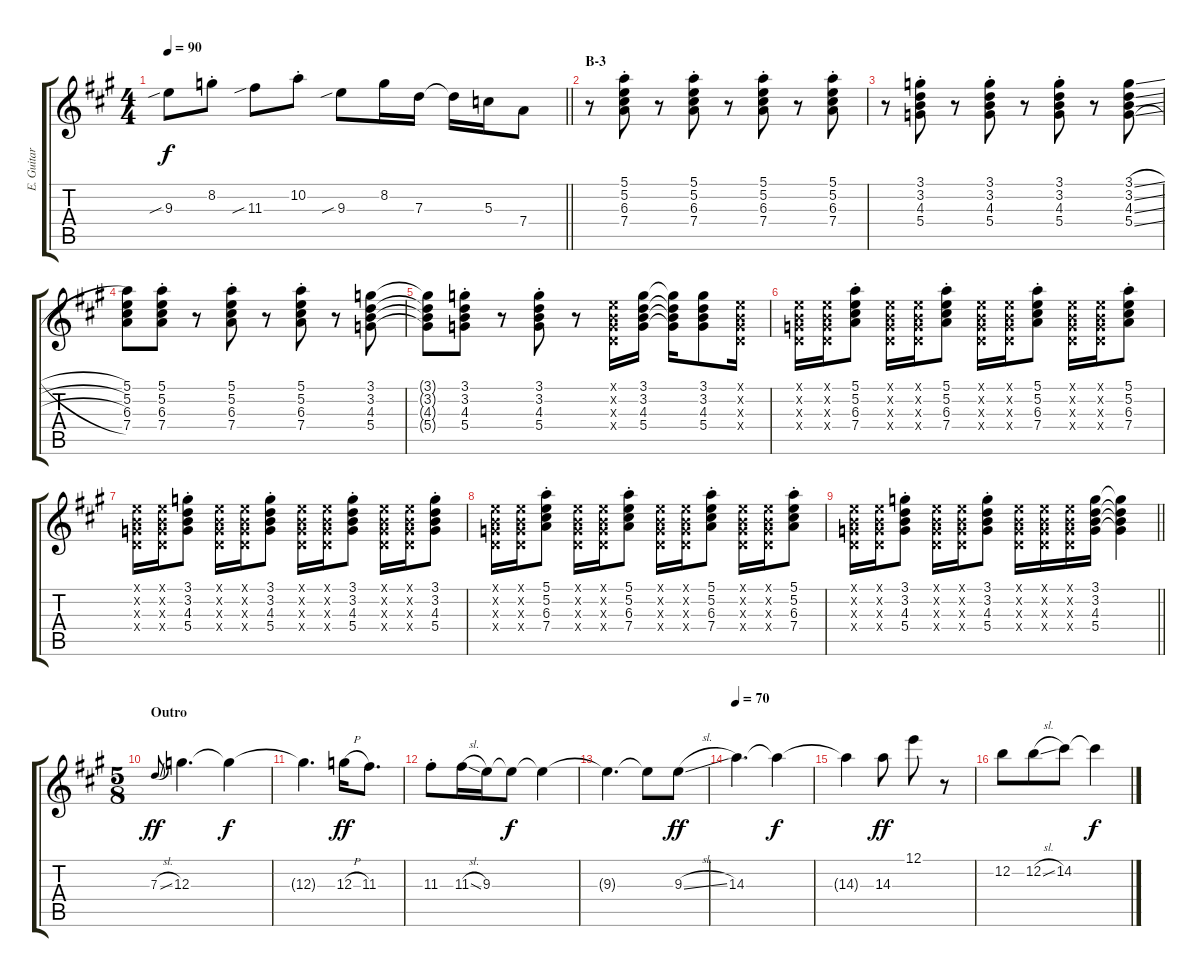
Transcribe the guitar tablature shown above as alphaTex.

\track ("E. Guitar III" "E. Guitar ") {instrument electricguitarjazz}
\staff {score tabs}
\tuning (E4 B3 G3 D3 A2 E2) {hide}
\ts (4 4)
\tempo 90
\clef g2
\barLineRight lightlight
\ks a
9.3{sib}.8{dy f} 8.2{st}.8 11.3{sib}.8 10.2{st}.8 9.3{sib}.8 8.2.16 7.3.16 7.3{t}.16 5.3.16 7.4.8 |
\section ("" "B-3")
r.8 (5.1{st} 5.2{st} 6.3{st} 7.4{st}).8 r.8 (5.1{st} 5.2{st} 6.3{st} 7.4{st}).8 r.8 (5.1{st} 5.2{st} 6.3{st} 7.4{st}).8 r.8 (5.1{st} 5.2{st} 6.3{st} 7.4{st}).8 |
r.8 (3.1{st} 3.2{st} 4.3{st} 5.4{st}).8 r.8 (3.1{st} 3.2{st} 4.3{st} 5.4{st}).8 r.8 (3.1{st} 3.2{st} 4.3{st} 5.4{st}).8 r.8 (3.1{sl} 3.2{sl} 4.3{sl} 5.4{sl}).8 |
(5.1 5.2 6.3 7.4).8 (5.1{st} 5.2{st} 6.3{st} 7.4{st}).8 r.8 (5.1{st} 5.2{st} 6.3{st} 7.4{st}).8 r.8 (5.1{st} 5.2{st} 6.3{st} 7.4{st}).8 r.8 (3.1 3.2 4.3 5.4).8 |
(3.1{t} 3.2{t} 4.3{t} 5.4{t}).8 (3.1{st} 3.2{st} 4.3{st} 5.4{st}).8 r.8 (3.1{st} 3.2{st} 4.3{st} 5.4{st}).8 r.8 (0.1{x} 0.2{x} 0.3{x} 0.4{x}).16 (3.1 3.2 4.3 5.4).16 (3.1{t} 3.2{t} 4.3{t} 5.4{t}).16 (3.1 3.2 4.3 5.4).8 (0.1{x} 0.2{x} 0.3{x} 0.4{x}).16 |
(0.1{x} 0.2{x} 0.3{x} 0.4{x}).16 (0.1{x} 0.2{x} 0.3{x} 0.4{x}).16 (5.1{st} 5.2{st} 6.3{st} 7.4{st}).8 (0.1{x} 0.2{x} 0.3{x} 0.4{x}).16 (0.1{x} 0.2{x} 0.3{x} 0.4{x}).16 (5.1{st} 5.2{st} 6.3{st} 7.4{st}).8 (0.1{x} 0.2{x} 0.3{x} 0.4{x}).16 (0.1{x} 0.2{x} 0.3{x} 0.4{x}).16 (5.1{st} 5.2{st} 6.3{st} 7.4{st}).8 (0.1{x} 0.2{x} 0.3{x} 0.4{x}).16 (0.1{x} 0.2{x} 0.3{x} 0.4{x}).16 (5.1{st} 5.2{st} 6.3{st} 7.4{st}).8 |
(0.1{x} 0.2{x} 0.3{x} 0.4{x}).16 (0.1{x} 0.2{x} 0.3{x} 0.4{x}).16 (3.1{st} 3.2{st} 4.3{st} 5.4{st}).8 (0.1{x} 0.2{x} 0.3{x} 0.4{x}).16 (0.1{x} 0.2{x} 0.3{x} 0.4{x}).16 (3.1{st} 3.2{st} 4.3{st} 5.4{st}).8 (0.1{x} 0.2{x} 0.3{x} 0.4{x}).16 (0.1{x} 0.2{x} 0.3{x} 0.4{x}).16 (3.1{st} 3.2{st} 4.3{st} 5.4{st}).8 (0.1{x} 0.2{x} 0.3{x} 0.4{x}).16 (0.1{x} 0.2{x} 0.3{x} 0.4{x}).16 (3.1{st} 3.2{st} 4.3{st} 5.4{st}).8 |
(0.1{x} 0.2{x} 0.3{x} 0.4{x}).16 (0.1{x} 0.2{x} 0.3{x} 0.4{x}).16 (5.1{st} 5.2{st} 6.3{st} 7.4{st}).8 (0.1{x} 0.2{x} 0.3{x} 0.4{x}).16 (0.1{x} 0.2{x} 0.3{x} 0.4{x}).16 (5.1{st} 5.2{st} 6.3{st} 7.4{st}).8 (0.1{x} 0.2{x} 0.3{x} 0.4{x}).16 (0.1{x} 0.2{x} 0.3{x} 0.4{x}).16 (5.1{st} 5.2{st} 6.3{st} 7.4{st}).8 (0.1{x} 0.2{x} 0.3{x} 0.4{x}).16 (0.1{x} 0.2{x} 0.3{x} 0.4{x}).16 (5.1{st} 5.2{st} 6.3{st} 7.4{st}).8 |
\barLineRight lightlight
(0.1{x} 0.2{x} 0.3{x} 0.4{x}).16 (0.1{x} 0.2{x} 0.3{x} 0.4{x}).16 (3.1{st} 3.2{st} 4.3{st} 5.4{st}).8 (0.1{x} 0.2{x} 0.3{x} 0.4{x}).16 (0.1{x} 0.2{x} 0.3{x} 0.4{x}).16 (3.1{st} 3.2{st} 4.3{st} 5.4{st}).8 (0.1{x} 0.2{x} 0.3{x} 0.4{x}).16 (0.1{x} 0.2{x} 0.3{x} 0.4{x}).16 (0.1{x} 0.2{x} 0.3{x} 0.4{x}).16 (3.1 3.2 4.3 5.4).16 (3.1{t} 3.2{t} 4.3{t} 5.4{t}).4 |
\ts (5 8)
\section ("" "Outro")
7.3{sl}.8{gr onbeat dy ff} 12.3.4{d} 12.3{t}.4{dy f} |
12.3{t}.4{d} 12.3{h}.16{dy ff} 11.3.8{d} |
11.3{st}.8 11.3{sl}.16 9.3.16 9.3{t}.8{dy f} 9.3{t}.4 |
9.3{t}.4{d} 9.3{t}.8 9.3{sl}.8{dy ff} |
\tempo 70
14.3.4{d} 14.3{t}.4{dy f} |
14.3{t}.4 14.3.8{dy ff} 12.1.8 r.8 |
12.2.8 12.2{sl}.8 14.2.8 14.2{t}.4{dy f}
